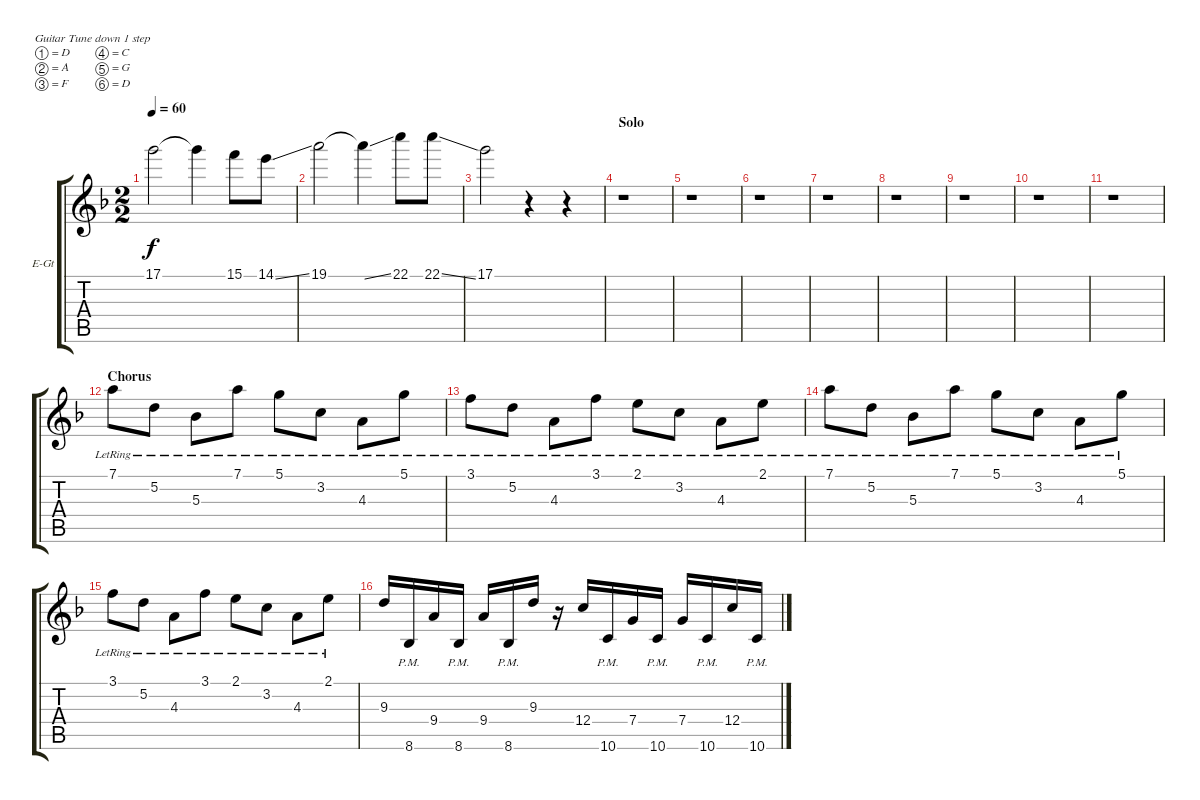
\bracketExtendMode groupsimilarinstruments
\firstSystemTrackNameOrientation horizontal
\otherSystemsTrackNameOrientation horizontal
\track ("Electric Guitar" "E-Gt") {instrument distortionguitar}
\staff {score tabs}
\tuning (D4 A3 F3 C3 G2 D2)
\ts (2 2)
\tempo 60
\clef g2
\ks dminor
17.1.2{dy f} 17.1{t}.4 15.1.8 14.1{ss}.8 |
19.1.2 19.1{ss t}.4 22.1.8 22.1{ss}.8 |
17.1.2 r.4 r.4 |
\section ("" "Solo")
r.1 |
r.1 |
r.1 |
r.1 |
r.1 |
r.1 |
r.1 |
r.1 |
\section ("" "Chorus")
7.1{lr}.8 5.2{lr}.8 5.3{lr}.8 7.1{lr}.8 5.1{lr}.8 3.2{lr}.8 4.3{lr}.8 5.1{lr}.8 |
3.1{lr}.8 5.2{lr}.8 4.3{lr}.8 3.1{lr}.8 2.1{lr}.8 3.2{lr}.8 4.3{lr}.8 2.1{lr}.8 |
7.1{lr}.8 5.2{lr}.8 5.3{lr}.8 7.1{lr}.8 5.1{lr}.8 3.2{lr}.8 4.3{lr}.8 5.1{lr}.8 |
3.1{lr}.8 5.2{lr}.8 4.3{lr}.8 3.1{lr}.8 2.1{lr}.8 3.2{lr}.8 4.3{lr}.8 2.1{lr}.8 |
9.3.16 8.6{pm}.16 9.4.16 8.6{pm}.16 9.4.16 8.6{pm}.16 9.3.16 r.16 12.4.16 10.6{pm}.16 7.4.16 10.6{pm}.16 7.4.16 10.6{pm}.16 12.4.16 10.6{pm}.16
